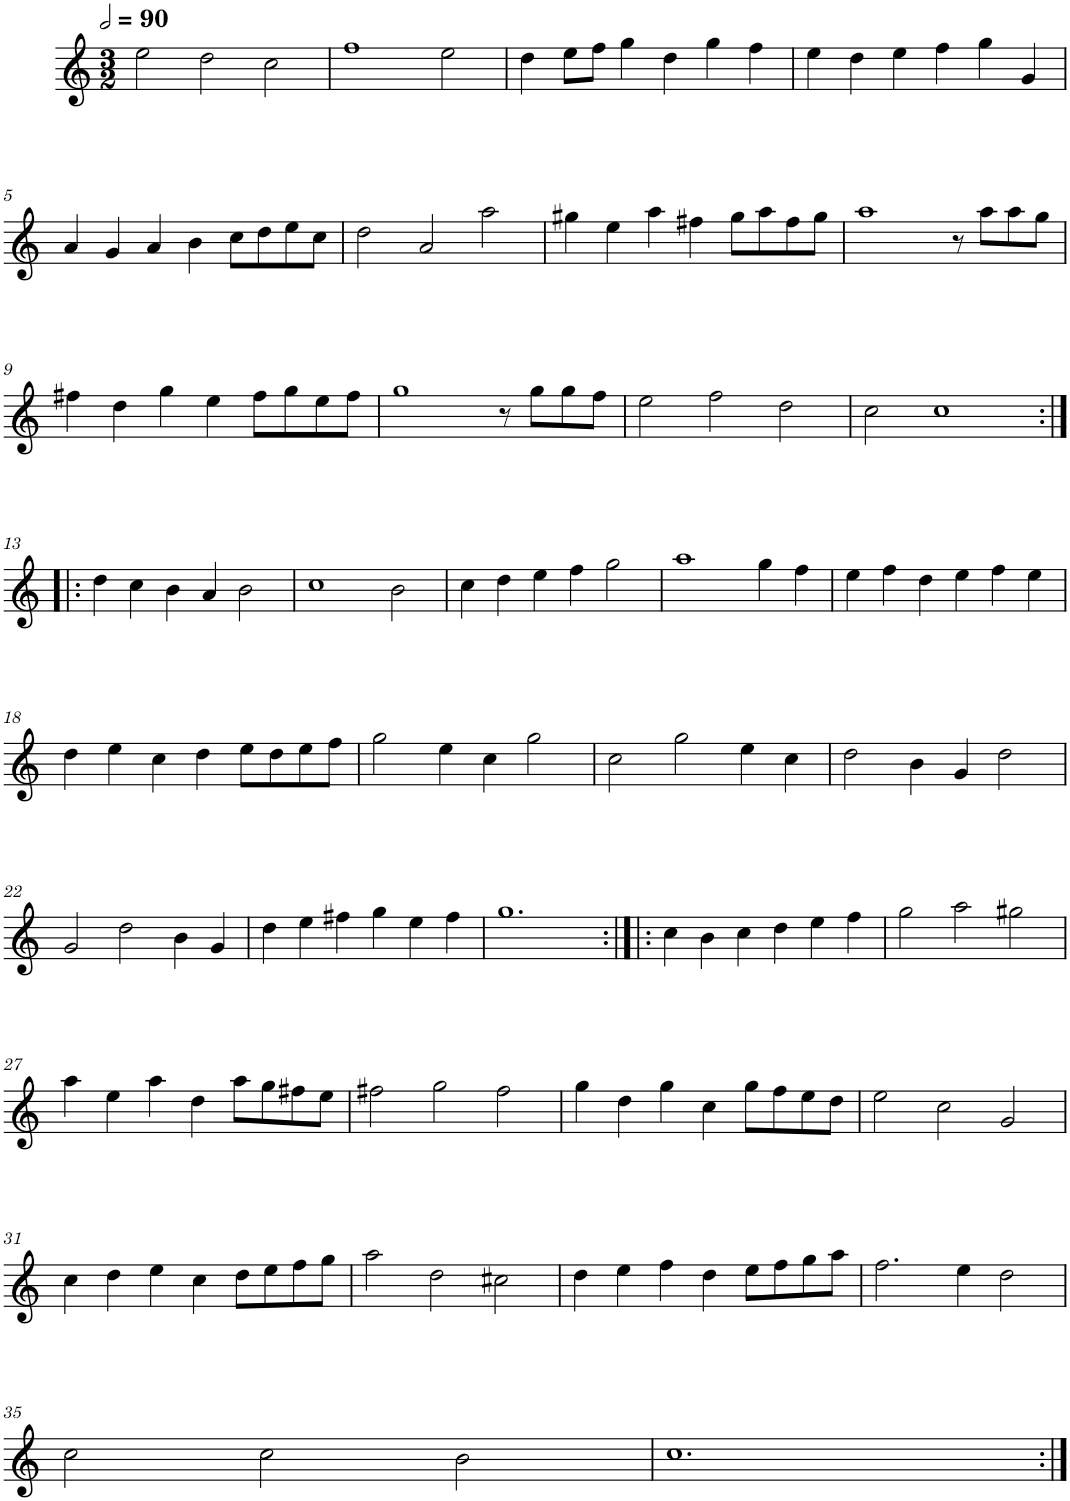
**kern
*part1
*staff1
*I"Cinq parties
*clefG2
*k[]
*M3/2
*MM180
=1
2ee\
2dd\
2cc\
=2
1ff
2ee\
=3
4dd\
8ee\L
8ff\J
4gg\
4dd\
4gg\
4ff\
=4
4ee\
4dd\
4ee\
4ff\
4gg\
4g/
!!LO:LB:g=z
=5
4a/
4g/
4a/
4b\
8cc\L
8dd\
8ee\
8cc\J
=6
2dd\
2a/
2aa\
=7
4gg#X\
4ee\
4aa\
4ff#X\
8gg#\L
8aa\
8ff#\
8gg#\J
=8
1aa
8r
8aa\L
8aa\
8gg\J
!!LO:LB:g=z
=9
4ff#X\
4dd\
4gg\
4ee\
8ff#\L
8gg\
8ee\
8ff#\J
=10
1gg
8r
8gg\L
8gg\
8ff\J
=11
2ee\
2ff\
2dd\
=12
2cc\
1cc
!!LO:LB:g=z
=13:|!|:
4dd\
4cc\
4b\
4a/
2b\
=14
1cc
2b\
=15
4cc\
4dd\
4ee\
4ff\
2gg\
=16
1aa
4gg\
4ff\
=17
4ee\
4ff\
4dd\
4ee\
4ff\
4ee\
!!LO:LB:g=z
=18
4dd\
4ee\
4cc\
4dd\
8ee\L
8dd\
8ee\
8ff\J
=19
2gg\
4ee\
4cc\
2gg\
=20
2cc\
2gg\
4ee\
4cc\
=21
2dd\
4b\
4g/
2dd\
!!LO:LB:g=z
=22
2g/
2dd\
4b\
4g/
=23
4dd\
4ee\
4ff#X\
4gg\
4ee\
4ff#\
=24
1.gg
=25:|!|:
4cc\
4b\
4cc\
4dd\
4ee\
4ff\
=26
2gg\
2aa\
2gg#X\
!!LO:LB:g=z
=27
4aa\
4ee\
4aa\
4dd\
8aa\L
8gg\
8ff#X\
8ee\J
=28
2ff#X\
2gg\
2ff#\
=29
4gg\
4dd\
4gg\
4cc\
8gg\L
8ff\
8ee\
8dd\J
=30
2ee\
2cc\
2g/
!!LO:LB:g=z
=31
4cc\
4dd\
4ee\
4cc\
8dd\L
8ee\
8ff\
8gg\J
=32
2aa\
2dd\
2cc#X\
=33
4dd\
4ee\
4ff\
4dd\
8ee\L
8ff\
8gg\
8aa\J
=34
2.ff\
4ee\
2dd\
!!LO:LB:g=z
=35
2cc\
2cc\
2b\
=36
1.cc
=:|!
*-
